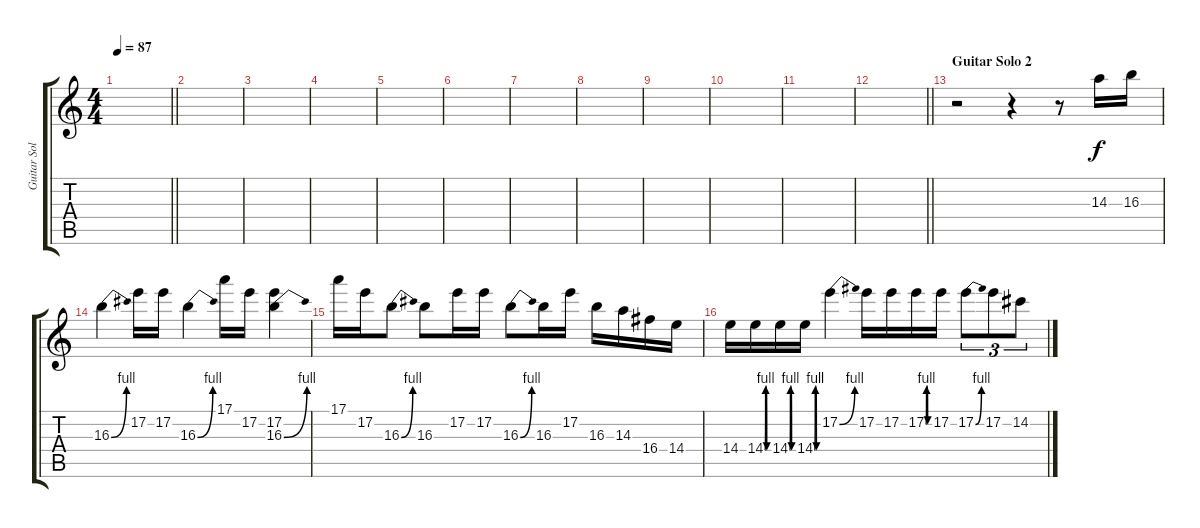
\track ("Guitar Solo" "Guitar Sol") {instrument overdrivenguitar}
\staff {score tabs}
\tuning (E4 B3 G3 D3 A2 E2) {hide}
\ts (4 4)
\tempo 87
\clef g2
\barLineRight lightlight
\ks c
|
|
|
|
|
|
|
|
|
|
|
\barLineRight lightlight
|
\section ("" "Guitar Solo 2")
r.2 r.4 r.8 14.3.16 16.3.16 |
16.3{be (bend 0 0 60 4)}.4 17.2.16 17.2.16 16.3{be (bend 0 0 60 4)}.4 17.1.16 17.2.16 (17.2 16.3{be (bend 0 0 60 4)}).4 |
17.1.16 17.2.16 16.3{be (bend 0 0 60 4)}.8 16.3.8 17.2.16 17.2.16 16.3{be (bend 0 0 60 4)}.8 16.3.16 17.2.16 16.3.16 14.3.16 16.4.16 14.4.16 |
14.4.16 14.4{be (custom 0 0 10 4 20 4 30 0 60 0)}.16 14.4{be (custom 0 0 10 4 20 4 30 0 60 0)}.16 14.4{be (custom 0 0 10 4 20 4 30 0 60 0)}.16 17.2{be (bend 0 0 60 4)}.4 17.2.16 17.2.16 17.2{be (custom 0 0 10 4 20 4 30 0 60 0)}.16 17.2.16 17.2{be (bend 0 0 60 4)}.8{tu (3 2)} 17.2.8{tu (3 2)} 14.2.8{tu (3 2)}
